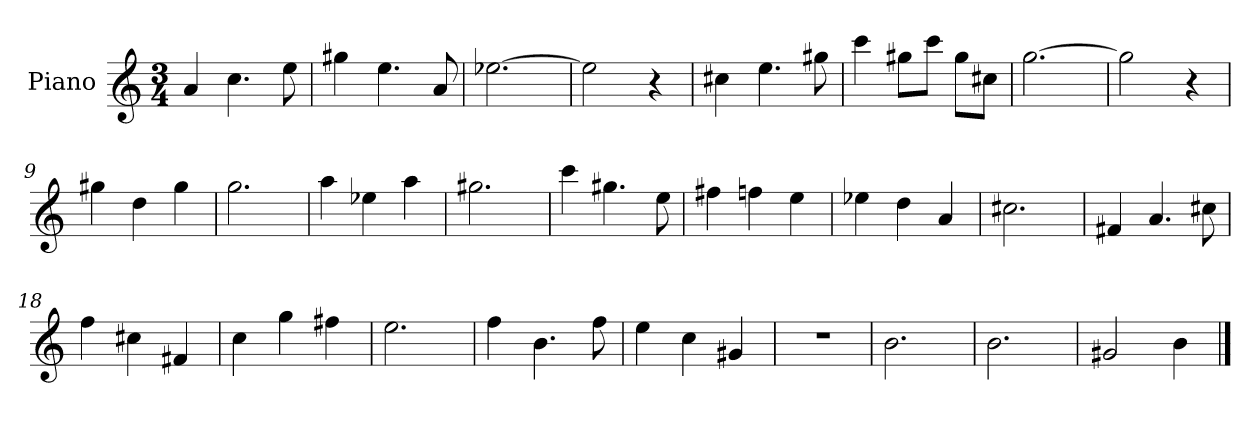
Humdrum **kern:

**kern
*part1
*staff1
*I"Piano
*I'Pno.
*clefG2
*k[]
*M3/4
*MM120
=1
4a/
4.cc\
8ee\
=2
4gg#X\
4.ee\
8a/
=3
[2.ee-X\
=4
2ee-\]
4r
=5
4cc#X\
4.ee\
8gg#X\
=6
4ccc\
8gg#X\L
8ccc\J
8gg#\L
8cc#X\J
=7
[2.gg\
=8
2gg\]
4r
=9
4gg#X\
4dd\
4gg#\
=10
2.gg\
=11
4aa\
4ee-X\
4aa\
=12
2.gg#X\
!!LO:LB:g=z
=13
4ccc\
4.gg#X\
8ee\
=14
4ff#X\
4ffn\
4ee\
=15
4ee-X\
4dd\
4a/
=16
2.cc#X\
=17
4f#X/
4.a/
8cc#X\
=18
4ff\
4cc#X\
4f#X/
=19
4cc\
4gg\
4ff#X\
=20
2.ee\
=21
4ff\
4.b\
8ff\
=22
4ee\
4cc\
4g#X/
=23
2.r
=24
2.b\
!!LO:LB:g=z
=25
2.b\
=26
2g#X/
4b\
==
*-
